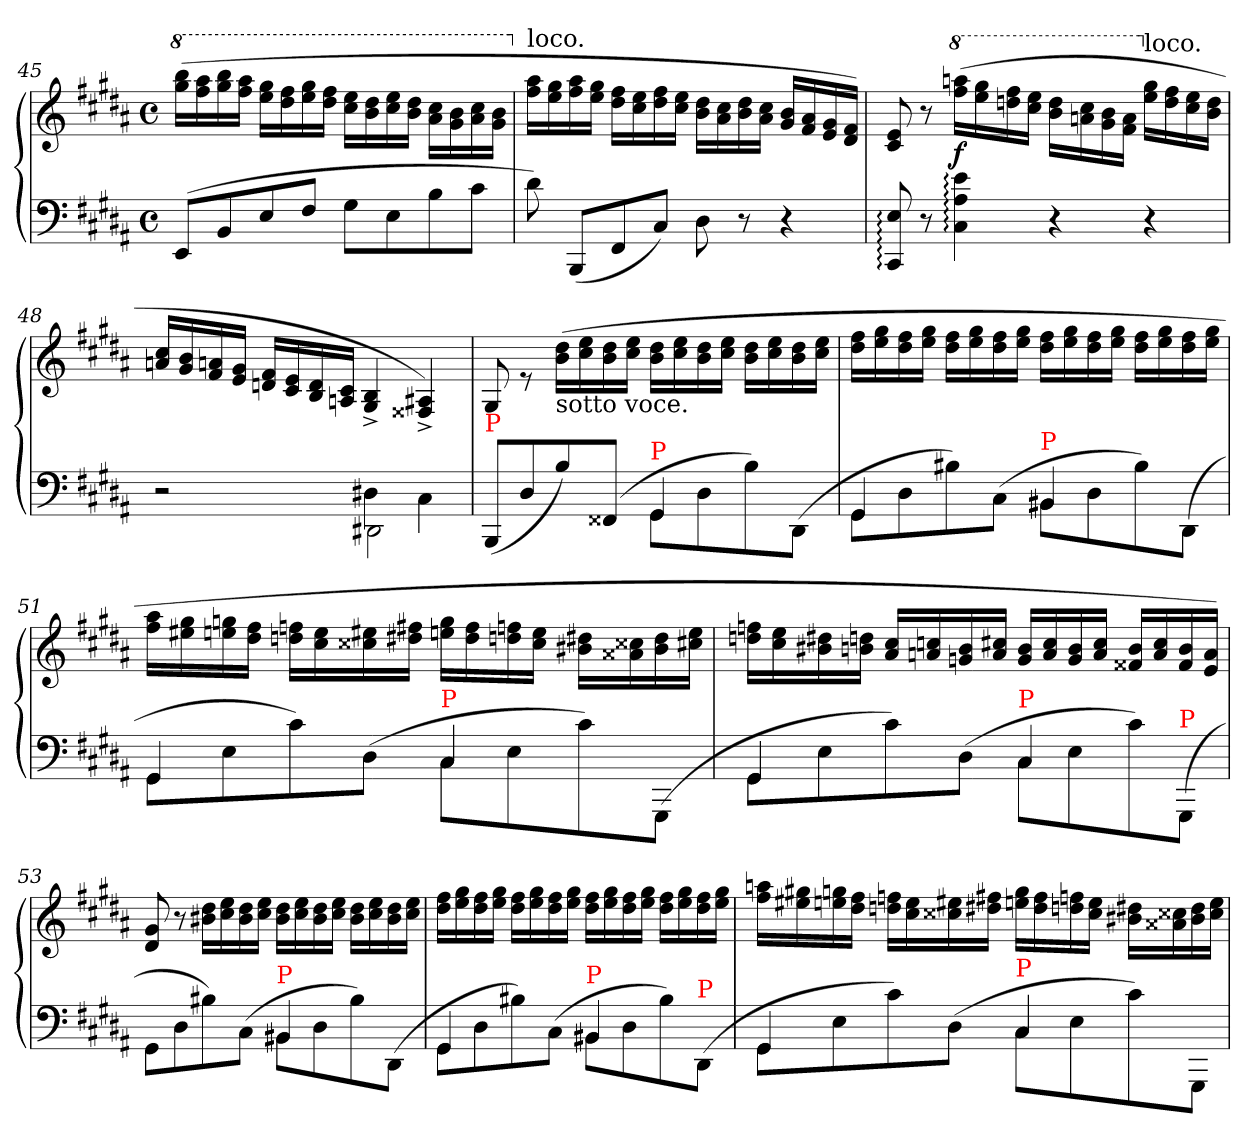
**kern	**kern	**dynam
*part1	*part1	*part1
*staff2	*staff1	*staff1/2
*clefF4	*clefG2	*
*k[f#c#g#d#a#]	*k[f#c#g#d#a#]	*
*M4/4	*M4/4	*
*met(c)	*met(c)	*
*	*8va	*
=45	=45	=45
(>8EEL	(>16bbb 16ggg#LL	.
.	16aaa# 16fff#	.
8BB	16bbb 16ggg#	.
.	16aaa# 16fff#JJ	.
8E	16ggg# 16eeeLL	.
.	16fff# 16ddd#	.
8F#J	16ggg# 16eee	.
.	16fff# 16ddd#JJ	.
8G#L	16eee 16ccc#LL	.
.	16ddd# 16bb	.
8E	16eee 16ccc#	.
.	16ddd# 16bbJJ	.
8B	16ccc#\ 16aa#\LL	.
.	16bb 16gg#	.
8c#J	16ccc# 16aa#	.
.	16bb 16gg#JJ	.
=46	=46	=46
*	*X8va	*
!	!LO:TX:a:t=loco.	!
8d#)	16aa# 16ff#LL	.
.	16gg# 16ee	.
(<8BBBL	16aa# 16ff#	.
.	16gg# 16eeJJ	.
8FF#	16ff# 16dd#LL	.
.	16ee 16cc#	.
8C#J)	16ff# 16dd#	.
.	16ee 16cc#JJ	.
8D#	16dd# 16bLL	.
.	16cc# 16a#	.
8r	16dd# 16b	.
.	16cc# 16a#JJ	.
4r	16b 16g#LL	.
.	16a# 16f#	.
.	16g# 16e	.
.	16f# 16d#JJ)	.
=47	=47	=47
8E: 8CC#:	8e 8c#	.
8r	8r	.
*	*8va	*
4e: 4A#: 4C#:	(>16aaan 16fff#LL	f
.	16ggg# 16eee	.
.	16fff# 16dddn	.
.	16eee 16ccc#JJ	.
4r	16ddd\ 16bb\LL	.
.	16ccc# 16aa	.
.	16bb 16gg#	.
.	16aa 16ff#JJ	.
*	*X8va	*
!	!LO:TX:a:t=loco.	!
4r	16gg# 16eeLL	.
.	16ff# 16dd	.
.	16ee 16cc#	.
.	16dd 16bJJ	.
=48	=48	=48
*^	*	*
2r	2ryy	16cc# 16anLL	.
.	.	16b 16g#	.
.	.	16an 16f#	.
.	.	16g# 16eJJ	.
.	.	16f# 16dnLL	.
.	.	16e 16c#	.
.	.	16d 16B	.
.	.	16c# 16AnJJ	.
4D#X\	2DD#X	4B^>/ 4G#^>/	.
4C#\	.	4A#X^>/ 4F##X^>/)	.
=49	=49	=49	=49
!LO:TX:a:color=red:t=P	!	!	!
2ryy	(>8BBB/L	8G#/	.
.	8D#\	8re	.
!	!	!LO:TX:b:t=sotto voce.	!
.	8B\)	(>16dd# 16bLL	.
.	.	16ee 16cc#	.
.	(>8FF##X/J	16dd# 16b	.
.	.	16ee 16cc#JJ	.
!LO:TX:a:color=red:t=P	!	!	!
4GG#	8GG#\L	16dd# 16bLL	.
.	.	16ee 16cc#	.
.	8D#\	16dd# 16b	.
.	.	16ee 16cc#JJ	.
4ryy	8B\)	16dd# 16bLL	.
.	.	16ee 16cc#	.
.	(>8DD#/J	16dd# 16b	.
.	.	16ee 16cc#JJ	.
=50	=50	=50	=50
4GG#	8GG#L	16ff# 16dd#LL	.
.	.	16gg# 16ee	.
.	8D#	16ff# 16dd#	.
.	.	16gg# 16eeJJ	.
4ryy	8B#X)	16ff# 16dd#LL	.
.	.	16gg# 16ee	.
.	(>8C#J	16ff# 16dd#	.
.	.	16gg# 16eeJJ	.
!LO:TX:a:color=red:t=P	!	!	!
4BB#X	8BB#X\L	16ff# 16dd#LL	.
.	.	16gg# 16ee	.
.	8D#\	16ff# 16dd#	.
.	.	16gg# 16eeJJ	.
4ryy	8B#\)	16ff# 16dd#LL	.
.	.	16gg# 16ee	.
.	(>8DD#/J	16ff# 16dd#	.
.	.	16gg# 16eeJJ	.
=51	=51	=51	=51
4GG#	8GG#L	16aa# 16ff#LL	.
.	.	16gg# 16ee#X	.
.	8E	16ggn 16een	.
.	.	16ff# 16dd#JJ	.
4ryy	8c#)	16ffn 16ddnLL	.
.	.	16ee 16cc#	.
.	(>8D#J	16ee#X 16cc##X	.
.	.	16ff#X 16dd#XJJ	.
!LO:TX:a:color=red:t=P	!	!	!
4C#	8C#\L	16gg 16eenLL	.
.	.	16ff# 16dd#	.
.	8E\	16ffn 16ddn	.
.	.	16ee 16cc##JJ	.
4ryy	8c#\)	16dd#X 16b#XLL	.
.	.	16cc##X 16a##X	.
.	(>8GGG#/J	16dd# 16b#	.
.	.	16ee 16cc#XJJ	.
=52	=52	=52	=52
4GG#	8GG#L	16ffn 16ddnLL	.
.	.	16ee 16cc#	.
.	8E	16dd#X 16b#X	.
.	.	16ddn 16bnJJ	.
4ryy	8c#)	16cc# 16a#LL	.
.	.	16ccn 16an	.
.	(>8D#J	16b 16gn	.
.	.	16cc#X 16aJJ	.
!LO:TX:a:color=red:t=P	!	!	!
4C#	8C#\L	16b 16gLL	.
.	.	16cc# 16a	.
.	8E\	16b 16g	.
.	.	16cc# 16aJJ	.
4ryy	8c#\)	16b 16f##XLL	.
.	.	16cc# 16a	.
!	!LO:TX:a:color=red:t=P	!	!
.	(>8GGG#/J	16b 16f##	.
.	.	16a 16eJJ)	.
=53	=53	=53	=53
4ryy	8GG#L	8g# 8d#	.
.	8D#	8r	.
4ryy	8B#X)	16dd# 16b#XLL	.
.	.	16ee 16cc#	.
.	(>8C#J	16dd# 16b#	.
.	.	16ee 16cc#JJ	.
!LO:TX:a:color=red:t=P	!	!	!
4BB#X	8BB#X\L	16dd# 16b#LL	.
.	.	16ee 16cc#	.
.	8D#\	16dd# 16b#	.
.	.	16ee 16cc#JJ	.
4ryy	8B#\)	16dd# 16b#LL	.
.	.	16ee 16cc#	.
.	(>8DD#/J	16dd# 16b#	.
.	.	16ee 16cc#JJ	.
=54	=54	=54	=54
4GG#	8GG#L	16ff# 16dd#LL	.
.	.	16gg# 16ee	.
.	8D#	16ff# 16dd#	.
.	.	16gg# 16eeJJ	.
4ryy	8B#X)	16ff# 16dd#LL	.
.	.	16gg# 16ee	.
.	(>8C#J	16ff# 16dd#	.
.	.	16gg# 16eeJJ	.
!LO:TX:a:color=red:t=P	!	!	!
4BB#X	8BB#X\L	16ff# 16dd#LL	.
.	.	16gg# 16ee	.
.	8D#\	16ff# 16dd#	.
.	.	16gg# 16eeJJ	.
4ryy	8B#\)	16ff# 16dd#LL	.
.	.	16gg# 16ee	.
!	!LO:TX:a:color=red:t=P	!	!
.	(>8DD#/J	16ff# 16dd#	.
.	.	16gg# 16eeJJ	.
=55	=55	=55	=55
4GG#	8GG#L	16aan 16ff#LL	.
.	.	16gg#X 16ee#X	.
.	8E	16ggn 16een	.
.	.	16ff# 16dd#JJ	.
4ryy	8c#)	16ffn 16ddnLL	.
.	.	16ee 16cc#	.
.	(>8D#J	16ee#X 16cc##X	.
.	.	16ff#X 16dd#XJJ	.
!LO:TX:a:color=red:t=P	!	!	!
4C#	8C#\L	16gg 16eenLL	.
.	.	16ff# 16dd#	.
.	8E\	16ffn 16ddn	.
.	.	16ee 16cc##JJ	.
4ryy	8c#\)	16dd#X 16b#XLL	.
.	.	16cc##X 16a##X	.
.	8GGG#/J	16dd# 16b#	.
.	.	16ee 16cc##JJ	.
*v	*v	*	*
=	=	=
*-	*-	*-
